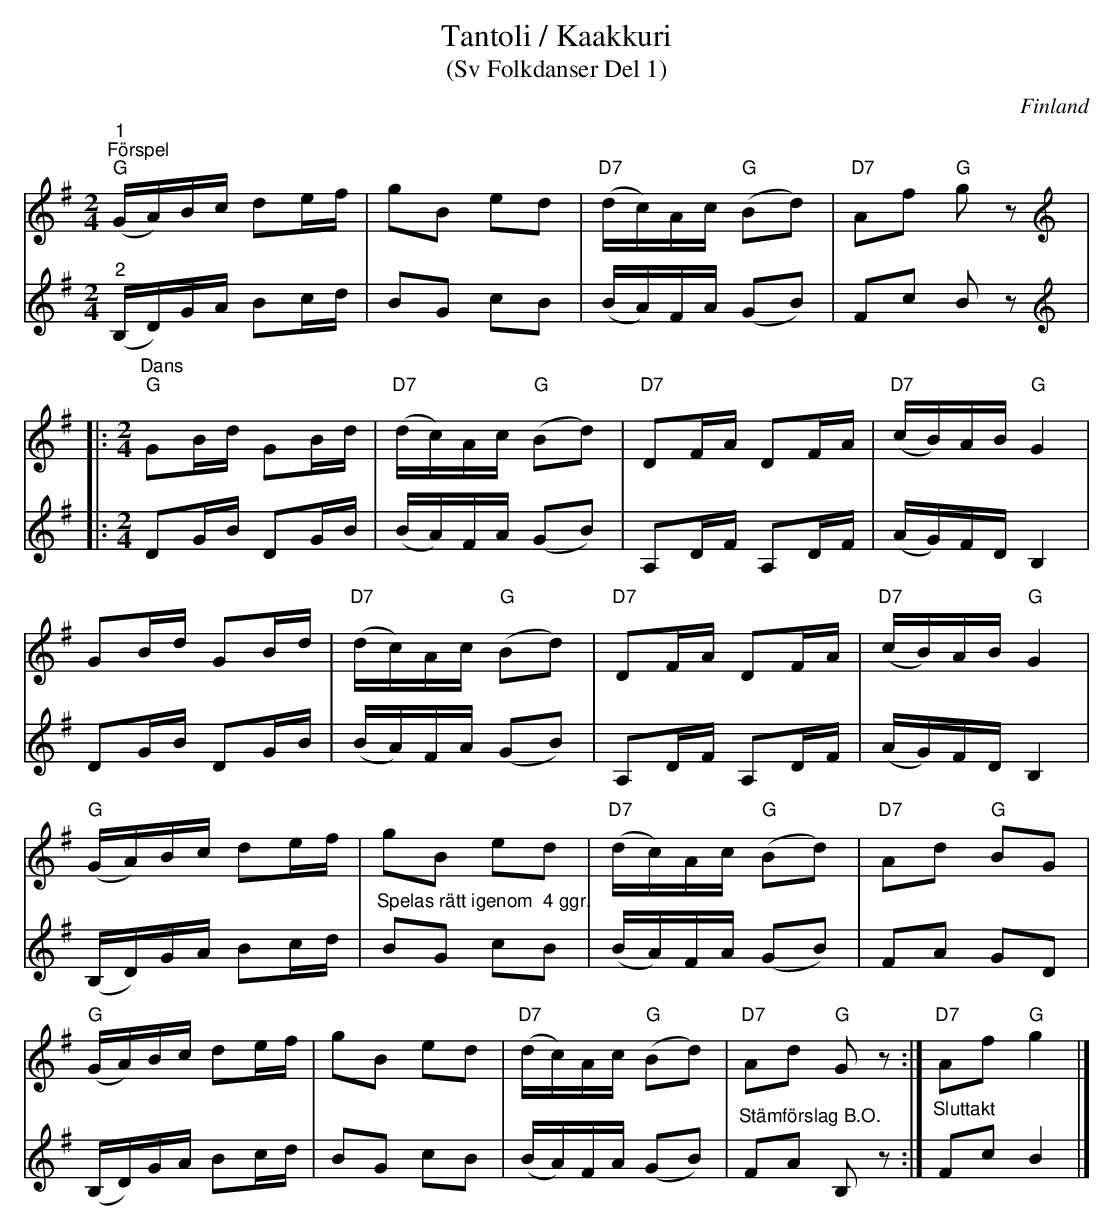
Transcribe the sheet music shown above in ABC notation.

X:1
T:Tantoli / Kaakkuri
T:(Sv Folkdanser Del 1)
O:Finland
L:1/16
M:2/4
K:G
V:1
"^1""^Förspel""G" (GA)Bc d2ef | g2B2 e2d2 |"D7" (dc)Ac "G"(B2d2) |"D7" A2f2"G" g2 z2 |:
[K:G][M:2/4][K:treble]"^Dans""G" G2Bd G2Bd |"D7" (dc)Ac"G" (B2d2) |"D7" D2FA D2FA | "D7" (cB)AB"G" G4 |
G2Bd G2Bd |"D7" (dc)Ac"G" (B2d2) |"D7" D2FA D2FA |"D7" (cB)AB"G" G4 |
"G" (GA)Bc d2ef | g2B2 e2d2 |"D7" (dc)Ac"G" (B2d2) |"D7" A2d2"G" B2G2 |
"G" (GA)Bc d2ef | g2B2 e2d2 |"D7" (dc)Ac"G" (B2d2) |"D7" A2d2"G" G2 z2 :|"D7" A2f2"G" g4 |]
V:2
"^2" (B,D)GA B2cd | B2G2 c2B2 | (BA)FA (G2B2) | F2c2 B2 z2 |:
[K:G][M:2/4][K:treble] D2GB D2GB | (BA)FA (G2B2) | A,2DF A,2DF | (AG)FD B,4 |
D2GB D2GB | (BA)FA (G2B2) | A,2DF A,2DF | (AG)FD B,4 |
(B,D)GA B2cd | "^Spelas rätt igenom  4 ggr."B2G2 c2B2 | (BA)FA (G2B2) | F2A2 G2D2 |
(B,D)GA B2cd | B2G2 c2B2 | (BA)FA (G2B2) |"^Stämförslag B.O." F2A2 B,2 z2 :|"^Sluttakt" F2c2 B4 |]
